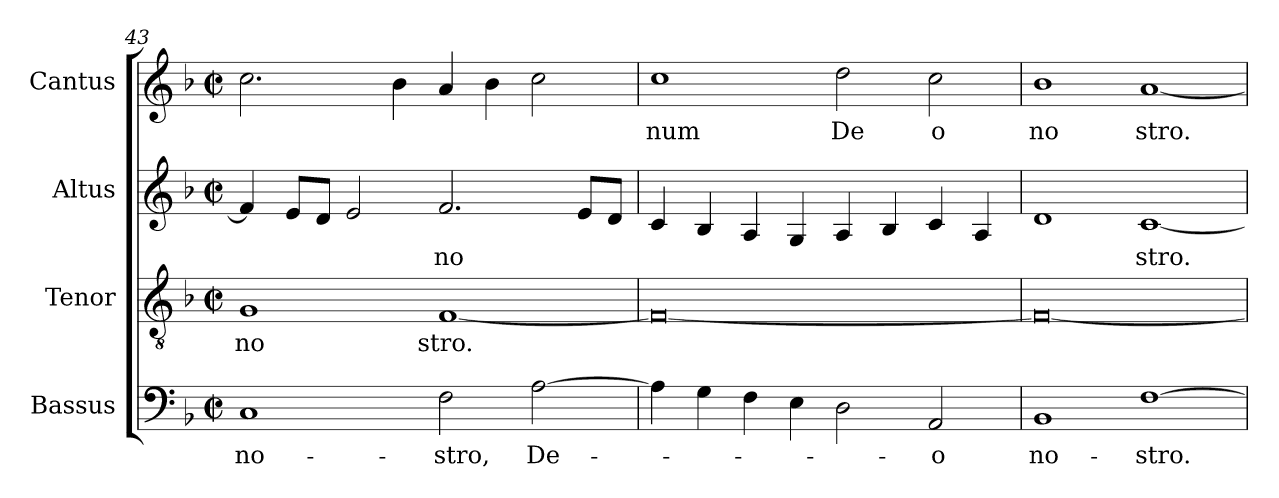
**kern	**text	**kern	**text	**kern	**text	**kern	**text
*part4	*part4	*part3	*part3	*part2	*part2	*part1	*part1
*staff4	*staff4	*staff3	*staff3	*staff2	*staff2	*staff1	*staff1
*I"Bassus	*	*I"Tenor	*	*I"Altus	*	*I"Cantus	*
*clefF4	*	*clefGv2	*	*clefG2	*	*clefG2	*
*k[b-]	*	*k[b-]	*	*k[b-]	*	*k[b-]	*
*F:	*	*F:	*	*F:	*	*F:	*
*M2/2	*	*M2/2	*	*M2/2	*	*M2/2	*
*met(c|)	*	*met(c|)	*	*met(c|)	*	*met(c|)	*
=43	=43	=43	=43	=43	=43	=43	=43
!	!LO:LY:b:cj	!	!LO:LY:b:cj	!	!	!	!
1C	no-	1G	no	4f/]	.	2.cc\	.
.	.	.	.	8e/L	.	.	.
.	.	.	.	8d/J	.	.	.
.	.	.	.	2e/	.	.	.
.	.	.	.	.	.	4b-\	.
!	!LO:LY:b:cj	!	!LO:LY:b	!	!LO:LY:b:cj	!	!
2F\	-stro,	[<1F	stro.	2.f/	no	4a/	.
.	.	.	.	.	.	4b-\	.
!	!LO:LY:b	!	!	!	!	!	!
[>2A\	De-	.	.	.	.	2cc\	.
.	.	.	.	8e/L	.	.	.
.	.	.	.	8d/J	.	.	.
=44	=44	=44	=44	=44	=44	=44	=44
!	!	!	!	!	!	!	!LO:LY:b:cj
4A\]	.	0F_<	.	4c/	.	1cc	num
4G\	.	.	.	4B-/	.	.	.
4F\	.	.	.	4A/	.	.	.
4E\	.	.	.	4G/	.	.	.
!	!	!	!	!	!	!	!LO:LY:b:cj
2D\	.	.	.	4A/	.	2dd\	De
.	.	.	.	4B-/	.	.	.
!	!LO:LY:b:cj	!	!	!	!	!	!LO:LY:b:cj
2AA/	-o	.	.	4c/	.	2cc\	o
.	.	.	.	4A/	.	.	.
=45	=45	=45	=45	=45	=45	=45	=45
!	!LO:LY:b:cj	!	!	!	!	!	!LO:LY:b:cj
1BB-	no-	0F_<	.	1d	.	1b-	no
!	!LO:LY:b	!	!	!	!LO:LY:b	!	!LO:LY:b
[>1F	-stro.	.	.	[<1c	stro.	[<1a	stro.
=	=	=	=	=	=	=	=
*-	*-	*-	*-	*-	*-	*-	*-
